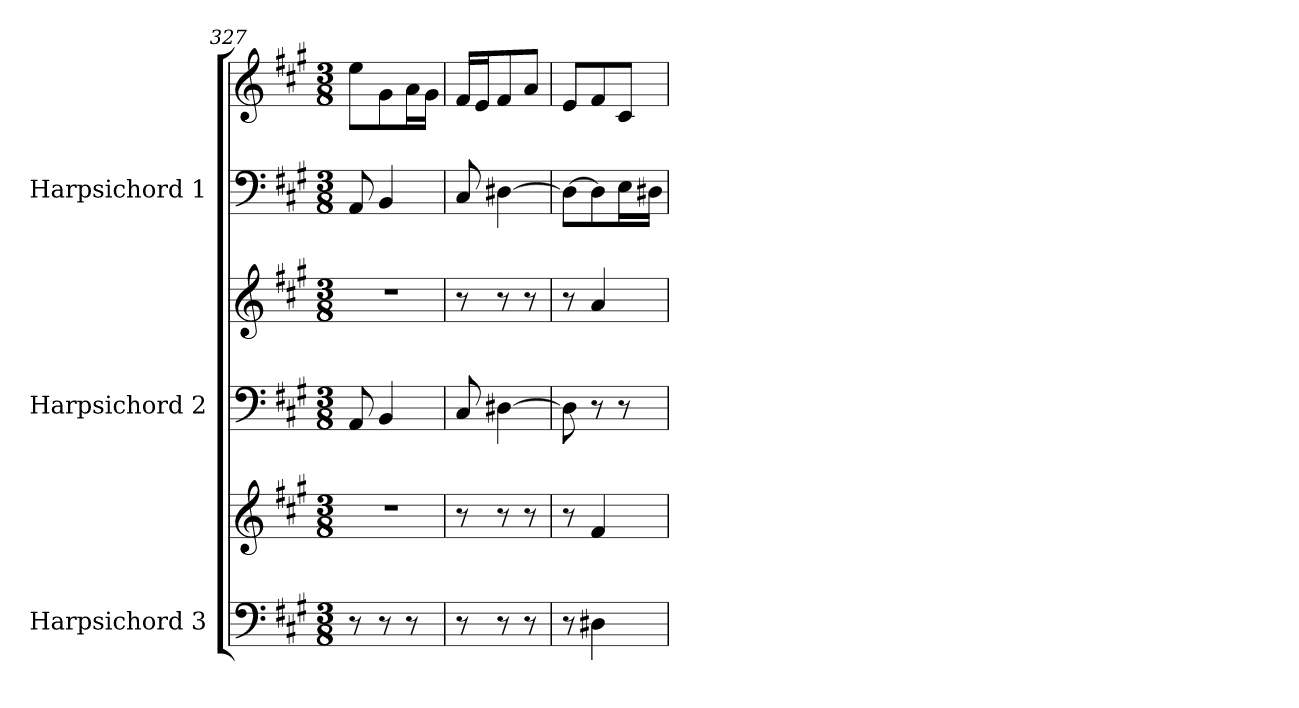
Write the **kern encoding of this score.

**kern	**kern	**kern	**kern	**kern	**kern
*part3	*part3	*part2	*part2	*part1	*part1
*staff6	*staff5	*staff4	*staff3	*staff2	*staff1
*I"Harpsichord 3	*	*I"Harpsichord 2	*	*I"Harpsichord 1	*
*I'Hp	*	*I'Hp	*	*I'Hp	*
*clefF4	*clefG2	*clefF4	*clefG2	*clefF4	*clefG2
*k[f#c#g#]	*k[f#c#g#]	*k[f#c#g#]	*k[f#c#g#]	*k[f#c#g#]	*k[f#c#g#]
*M3/8	*M3/8	*M3/8	*M3/8	*M3/8	*M3/8
=327	=327	=327	=327	=327	=327
8r	4.r	8AA/	4.r	8AA/	8ee\L
8r	.	4BB/	.	4BB/	8g#\
8r	.	.	.	.	16a\L
.	.	.	.	.	16g#\JJ
=328	=328	=328	=328	=328	=328
8r	8r	8C#/	8r	8C#/	16f#/LL
.	.	.	.	.	16e/J
8r	8r	[4D#X\	8r	[4D#X\	8f#/
8r	8r	.	8r	.	8a/J
=329	=329	=329	=329	=329	=329
8r	8r	8D#\]	8r	8D#\L_	8e/L
4D#X\	4f#/	8r	4a/	8D#\]	8f#/
.	.	8r	.	16E\L	8c#/J
.	.	.	.	16D#X\JJ	.
=	=	=	=	=	=
*-	*-	*-	*-	*-	*-
